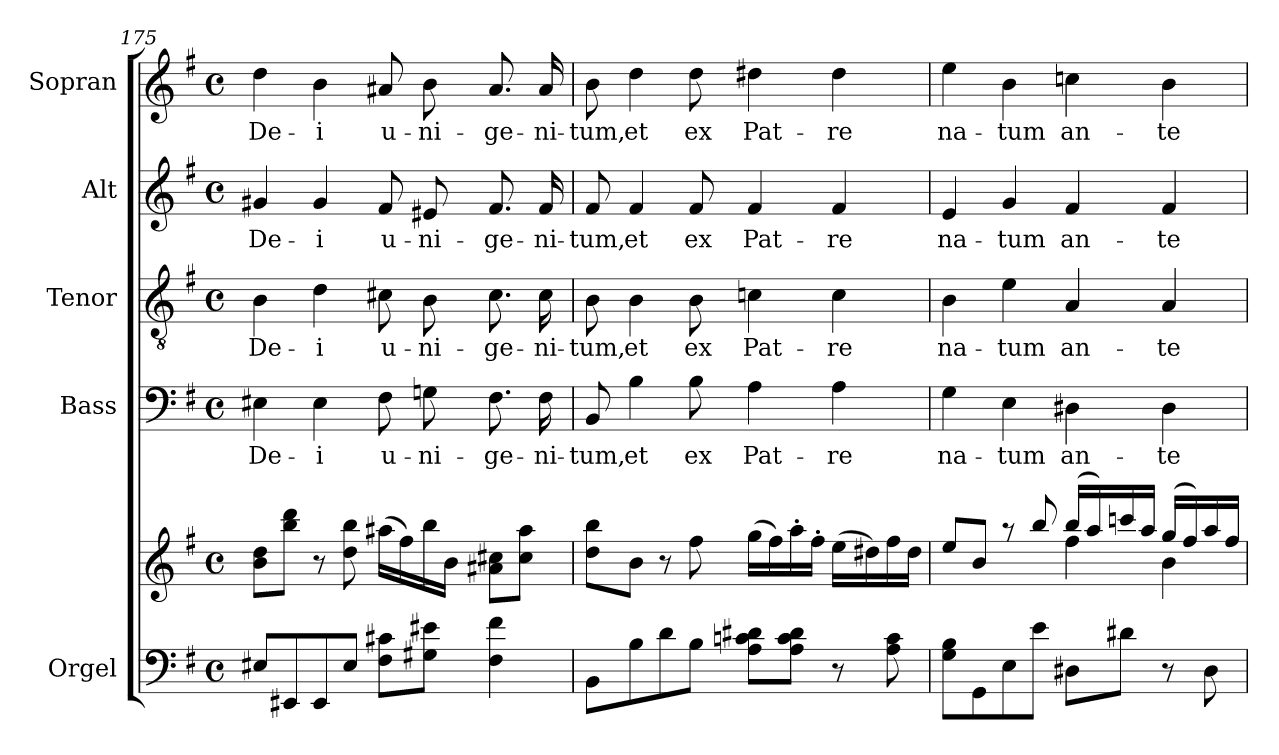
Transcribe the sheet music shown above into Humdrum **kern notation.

**kern	**kern	**kern	**text	**kern	**text	**kern	**text	**kern	**text
*part5	*part5	*part4	*part4	*part3	*part3	*part2	*part2	*part1	*part1
*staff6	*staff5	*staff4	*staff4	*staff3	*staff3	*staff2	*staff2	*staff1	*staff1
*I"Orgel	*	*I"Bass	*	*I"Tenor	*	*I"Alt	*	*I"Sopran	*
*I'Org.	*	*I'B.	*	*I'T.	*	*I'A.	*	*I'S.	*
*clefF4	*clefG2	*clefF4	*	*clefGv2	*	*clefG2	*	*clefG2	*
*k[f#]	*k[f#]	*k[f#]	*	*k[f#]	*	*k[f#]	*	*k[f#]	*
*G:	*G:	*G:	*	*G:	*	*G:	*	*G:	*
*M4/4	*M4/4	*M4/4	*	*M4/4	*	*M4/4	*	*M4/4	*
*met(c)	*met(c)	*met(c)	*	*met(c)	*	*met(c)	*	*met(c)	*
=175	=175	=175	=175	=175	=175	=175	=175	=175	=175
!	!	!	!LO:LY:b	!	!LO:LY:b	!	!LO:LY:b	!	!LO:LY:b
8E#X/L	8b\ 8dd\L	4E#X\	De-	4B\	De-	4g#X/	De-	4dd\	De-
8EE#X/	8bb\ 8ddd\J	.	.	.	.	.	.	.	.
!	!	!	!LO:LY:b	!	!LO:LY:b	!	!LO:LY:b	!	!LO:LY:b
8EE#/	8r	4E#\	-i	4d\	-i	4g#/	-i	4b\	-i
8E#/J	8dd\ 8bb\	.	.	.	.	.	.	.	.
!	!	!	!LO:LY:b	!	!LO:LY:b	!	!LO:LY:b	!	!LO:LY:b
8F#\ 8c#X\L	(>16aa#X\LL	8F#\	u-	8c#X\	u-	8f#/	u-	8a#X/	u-
.	16ff#\)	.	.	.	.	.	.	.	.
!	!	!	!LO:LY:b	!	!LO:LY:b	!	!LO:LY:b	!	!LO:LY:b
8G#X\ 8e#X\J	16bb\	8Gn\	-ni-	8B\	-ni-	8e#X/	-ni-	8b\	-ni-
.	16b\JJ	.	.	.	.	.	.	.	.
!	!	!	!LO:LY:b	!	!LO:LY:b	!	!LO:LY:b	!	!LO:LY:b
4F#\ 4f#\	8a#X\ 8cc#X\L	8.F#\	-ge-	8.c#\	-ge-	8.f#/	-ge-	8.a#/	-ge-
.	8cc#\ 8aa#\J	.	.	.	.	.	.	.	.
!	!	!	!LO:LY:b	!	!LO:LY:b	!	!LO:LY:b	!	!LO:LY:b
.	.	16F#\	-ni-	16c#\	-ni-	16f#/	-ni-	16a#/	-ni-
!!LO:PB:g=z
=176	=176	=176	=176	=176	=176	=176	=176	=176	=176
!	!	!	!LO:LY:b	!	!LO:LY:b	!	!LO:LY:b	!	!LO:LY:b
8BB\L	8dd\ 8bb\L	8BB/	-tum,	8B\	-tum,	8f#/	-tum,	8b\	-tum,
!	!	!	!LO:LY:b	!	!LO:LY:b	!	!LO:LY:b	!	!LO:LY:b
8B\	8b\J	4B\	et	4B\	et	4f#/	et	4dd\	et
8d\	8r	.	.	.	.	.	.	.	.
!	!	!	!LO:LY:b	!	!LO:LY:b	!	!LO:LY:b	!	!LO:LY:b
8B\J	8ff#\	8B\	ex	8B\	ex	8f#/	ex	8dd\	ex
!	!	!	!LO:LY:b	!	!LO:LY:b	!	!LO:LY:b	!	!LO:LY:b
8A\ 8cn\ 8d#X\L	(>16gg\LL	4A\	Pat-	4cn\	Pat-	4f#/	Pat-	4dd#X\	Pat-
.	16ff#\)	.	.	.	.	.	.	.	.
8A\ 8c\ 8d#\J	16aa'>\	.	.	.	.	.	.	.	.
.	16ff#'>\JJ	.	.	.	.	.	.	.	.
!	!	!	!LO:LY:b	!	!LO:LY:b	!	!LO:LY:b	!	!LO:LY:b
8r	(>16ee\LL	4A\	-re	4c\	-re	4f#/	-re	4dd#\	-re
.	16dd#X\)	.	.	.	.	.	.	.	.
8A\ 8c\	16ff#\	.	.	.	.	.	.	.	.
.	16dd#\JJ	.	.	.	.	.	.	.	.
=177	=177	=177	=177	=177	=177	=177	=177	=177	=177
*	*^	*	*	*	*	*	*	*	*
!	!	!	!	!LO:LY:b	!	!LO:LY:b	!	!LO:LY:b	!	!LO:LY:b
8G\ 8B\L	8ee/L	2ryy	4G\	na-	4B\	na-	4e/	na-	4ee\	na-
8GG\	8b/J	.	.	.	.	.	.	.	.	.
!	!	!	!	!LO:LY:b	!	!LO:LY:b	!	!LO:LY:b	!	!LO:LY:b
8E\	8raa	.	4E\	-tum	4e\	-tum	4g/	-tum	4b\	-tum
8e\J	8bb/	.	.	.	.	.	.	.	.	.
!	!	!	!	!LO:LY:b	!	!LO:LY:b	!	!LO:LY:b	!	!LO:LY:b
8D#X\L	(>16bb/LL	4ff#\	4D#X\	an-	4A/	an-	4f#/	an-	4ccn\	an-
.	16aa/)	.	.	.	.	.	.	.	.	.
8d#X\J	16cccn/	.	.	.	.	.	.	.	.	.
.	16aa/JJ	.	.	.	.	.	.	.	.	.
!	!	!	!	!LO:LY:b	!	!LO:LY:b	!	!LO:LY:b	!	!LO:LY:b
8r	(>16gg/LL	4b\	4D#\	-te	4A/	-te	4f#/	-te	4b\	-te
.	16ff#/)	.	.	.	.	.	.	.	.	.
8D#\	16aa/	.	.	.	.	.	.	.	.	.
.	16ff#/JJ	.	.	.	.	.	.	.	.	.
*	*v	*v	*	*	*	*	*	*	*	*
=	=	=	=	=	=	=	=	=	=
*-	*-	*-	*-	*-	*-	*-	*-	*-	*-
